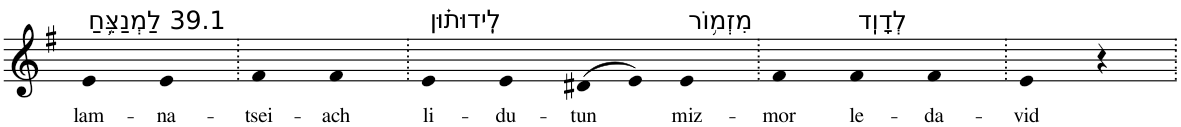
**kern	**text
*part1	*part1
*staff1	*staff1
*I"Piano	*
*I'Pno	*
*clefG2	*
*k[f#]	*
*G:	*
=1	=1
!LO:TX:a:t=39.1 לַמְנַצֵּ֥חַ	!
!	!LO:LY:b
4e	lam-
!	!LO:LY:b
4e	-na-
=2.	=2.
!	!LO:LY:b
4f#	-tsei-
!	!LO:LY:b
4f#	-ach
=3.	=3.
!LO:TX:a:t=לִֽידוּת֗וּן	!
!	!LO:LY:b
4e	li-
!	!LO:LY:b
4e	-du-
!	!LO:LY:b
(>8d#X	-tun
8e)	.
!LO:TX:a:t=מִזְמ֥וֹר	!
!	!LO:LY:b
4e	miz-
=4.	=4.
!	!LO:LY:b
4f#	-mor
!LO:TX:a:t=לְדָוִֽד	!
!	!LO:LY:b
4f#	le-
!	!LO:LY:b
4f#	-da-
=5.	=5.
!	!LO:LY:b
4e	-vid
4r	.
=.	=.
*-	*-
